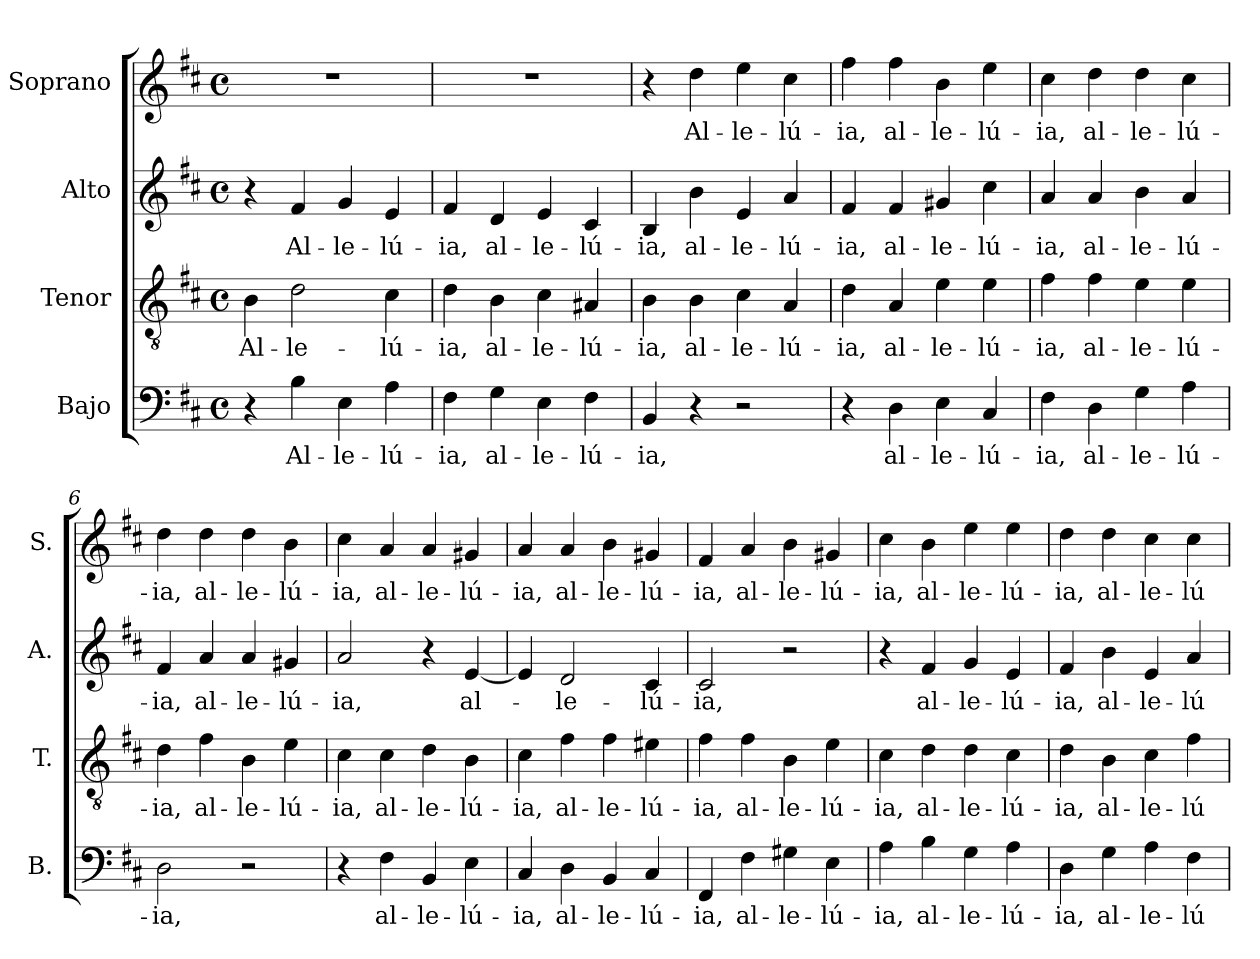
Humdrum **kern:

**kern	**text	**kern	**text	**kern	**text	**kern	**text
*part4	*part4	*part3	*part3	*part2	*part2	*part1	*part1
*staff4	*staff4	*staff3	*staff3	*staff2	*staff2	*staff1	*staff1
*I"Bajo	*	*I"Tenor	*	*I"Alto	*	*I"Soprano	*
*I'B.	*	*I'T.	*	*I'A.	*	*I'S.	*
*clefF4	*	*clefGv2	*	*clefG2	*	*clefG2	*
*k[f#c#]	*	*k[f#c#]	*	*k[f#c#]	*	*k[f#c#]	*
*D:	*	*D:	*	*D:	*	*D:	*
*M4/4	*	*M4/4	*	*M4/4	*	*M4/4	*
*met(c)	*	*met(c)	*	*met(c)	*	*met(c)	*
=1	=1	=1	=1	=1	=1	=1	=1
!	!	!	!	!	!	!LO:TX:a:B:t=Allegro	!
!	!	!	!LO:LY:b	!	!	!	!
*	*	*	*	*	*	*^	*
4r	.	4B\	Al-	4r	.	1r	2ryy	.
!	!LO:LY:b	!	!LO:LY:b	!	!LO:LY:b	!	!	!
4B\	Al-	2d\	-le-	4f#/	Al-	.	.	.
*	*	*	*	*	*	*MM168	*	*
!	!LO:LY:b	!	!	!	!LO:LY:b	!	!	!
4E\	-le-	.	.	4g/	-le-	.	2ryy	.
!	!LO:LY:b	!	!LO:LY:b	!	!LO:LY:b	!	!	!
4A\	-lú-	4c#\	-lú-	4e/	-lú-	.	.	.
=2	=2	=2	=2	=2	=2	=2	=2	=2
!	!LO:LY:b	!	!LO:LY:b	!	!LO:LY:b	!	!	!
*	*	*	*	*	*	*v	*v	*
4F#\	-ia,	4d\	-ia,	4f#/	-ia,	1r	.
!	!LO:LY:b	!	!LO:LY:b	!	!LO:LY:b	!	!
4G\	al-	4B\	al-	4d/	al-	.	.
!	!LO:LY:b	!	!LO:LY:b	!	!LO:LY:b	!	!
4E\	-le-	4c#\	-le-	4e/	-le-	.	.
!	!LO:LY:b	!	!LO:LY:b	!	!LO:LY:b	!	!
4F#\	-lú-	4A#X/	-lú-	4c#/	-lú-	.	.
=3	=3	=3	=3	=3	=3	=3	=3
!	!LO:LY:b	!	!LO:LY:b	!	!LO:LY:b	!	!
4BB/	-ia,	4B\	-ia,	4B/	-ia,	4r	.
!	!	!	!LO:LY:b	!	!LO:LY:b	!	!LO:LY:b
4r	.	4B\	al-	4b\	al-	4dd\	Al-
!	!	!	!LO:LY:b	!	!LO:LY:b	!	!LO:LY:b
2r	.	4c#\	-le-	4e/	-le-	4ee\	-le-
!	!	!	!LO:LY:b	!	!LO:LY:b	!	!LO:LY:b
.	.	4A/	-lú-	4a/	-lú-	4cc#\	-lú-
=4	=4	=4	=4	=4	=4	=4	=4
!	!	!	!LO:LY:b	!	!LO:LY:b	!	!LO:LY:b
4r	.	4d\	-ia,	4f#/	-ia,	4ff#\	-ia,
!	!LO:LY:b	!	!LO:LY:b	!	!LO:LY:b	!	!LO:LY:b
4D\	al-	4A/	al-	4f#/	al-	4ff#\	al-
!	!LO:LY:b	!	!LO:LY:b	!	!LO:LY:b	!	!LO:LY:b
4E\	-le-	4e\	-le-	4g#X/	-le-	4b\	-le-
!	!LO:LY:b	!	!LO:LY:b	!	!LO:LY:b	!	!LO:LY:b
4C#/	-lú-	4e\	-lú-	4cc#\	-lú-	4ee\	-lú-
!!LO:LB:g=z
=5	=5	=5	=5	=5	=5	=5	=5
!	!LO:LY:b	!	!LO:LY:b	!	!LO:LY:b	!	!LO:LY:b
4F#\	-ia,	4f#\	-ia,	4a/	-ia,	4cc#\	-ia,
!	!LO:LY:b	!	!LO:LY:b	!	!LO:LY:b	!	!LO:LY:b
4D\	al-	4f#\	al-	4a/	al-	4dd\	al-
!	!LO:LY:b	!	!LO:LY:b	!	!LO:LY:b	!	!LO:LY:b
4G\	-le-	4e\	-le-	4b\	-le-	4dd\	-le-
!	!LO:LY:b	!	!LO:LY:b	!	!LO:LY:b	!	!LO:LY:b
4A\	-lú-	4e\	-lú-	4a/	-lú-	4cc#\	-lú-
=6	=6	=6	=6	=6	=6	=6	=6
!	!LO:LY:b	!	!LO:LY:b	!	!LO:LY:b	!	!LO:LY:b
2D\	-ia,	4d\	-ia,	4f#/	-ia,	4dd\	-ia,
!	!	!	!LO:LY:b	!	!LO:LY:b	!	!LO:LY:b
.	.	4f#\	al-	4a/	al-	4dd\	al-
!	!	!	!LO:LY:b	!	!LO:LY:b	!	!LO:LY:b
2r	.	4B\	-le-	4a/	-le-	4dd\	-le-
!	!	!	!LO:LY:b	!	!LO:LY:b	!	!LO:LY:b
.	.	4e\	-lú-	4g#X/	-lú-	4b\	-lú-
=7	=7	=7	=7	=7	=7	=7	=7
!	!	!	!LO:LY:b	!	!LO:LY:b	!	!LO:LY:b
4r	.	4c#\	-ia,	2a/	-ia,	4cc#\	-ia,
!	!LO:LY:b	!	!LO:LY:b	!	!	!	!LO:LY:b
4F#\	al-	4c#\	al-	.	.	4a/	al-
!	!LO:LY:b	!	!LO:LY:b	!	!	!	!LO:LY:b
4BB/	-le-	4d\	-le-	4r	.	4a/	-le-
!	!LO:LY:b	!	!LO:LY:b	!	!LO:LY:b	!	!LO:LY:b
4E\	-lú-	4B\	-lú-	[<4e/	al-	4g#X/	-lú-
=8	=8	=8	=8	=8	=8	=8	=8
!	!LO:LY:b	!	!LO:LY:b	!	!	!	!LO:LY:b
4C#/	-ia,	4c#\	-ia,	4e/]	.	4a/	-ia,
!	!LO:LY:b	!	!LO:LY:b	!	!LO:LY:b	!	!LO:LY:b
4D\	al-	4f#\	al-	2d/	-le-	4a/	al-
!	!LO:LY:b	!	!LO:LY:b	!	!	!	!LO:LY:b
4BB/	-le-	4f#\	-le-	.	.	4b\	-le-
!	!LO:LY:b	!	!LO:LY:b	!	!LO:LY:b	!	!LO:LY:b
4C#/	-lú-	4e#X\	-lú-	4c#/	-lú-	4g#X/	-lú-
!!LO:PB:g=z
=9	=9	=9	=9	=9	=9	=9	=9
!	!LO:LY:b	!	!LO:LY:b	!	!LO:LY:b	!	!LO:LY:b
4FF#/	-ia,	4f#\	-ia,	2c#/	-ia,	4f#/	-ia,
!	!LO:LY:b	!	!LO:LY:b	!	!	!	!LO:LY:b
4F#\	al-	4f#\	al-	.	.	4a/	al-
!	!LO:LY:b	!	!LO:LY:b	!	!	!	!LO:LY:b
4G#X\	-le-	4B\	-le-	2r	.	4b\	-le-
!	!LO:LY:b	!	!LO:LY:b	!	!	!	!LO:LY:b
4E\	-lú-	4e\	-lú-	.	.	4g#X/	-lú-
=10	=10	=10	=10	=10	=10	=10	=10
!	!LO:LY:b	!	!LO:LY:b	!	!	!	!LO:LY:b
4A\	-ia,	4c#\	-ia,	4r	.	4cc#\	-ia,
!	!LO:LY:b	!	!LO:LY:b	!	!LO:LY:b	!	!LO:LY:b
4B\	al-	4d\	al-	4f#/	al-	4b\	al-
!	!LO:LY:b	!	!LO:LY:b	!	!LO:LY:b	!	!LO:LY:b
4G\	-le-	4d\	-le-	4g/	-le-	4ee\	-le-
!	!LO:LY:b	!	!LO:LY:b	!	!LO:LY:b	!	!LO:LY:b
4A\	-lú-	4c#\	-lú-	4e/	-lú-	4ee\	-lú-
=11	=11	=11	=11	=11	=11	=11	=11
!	!LO:LY:b	!	!LO:LY:b	!	!LO:LY:b	!	!LO:LY:b
4D\	-ia,	4d\	-ia,	4f#/	-ia,	4dd\	-ia,
!	!LO:LY:b	!	!LO:LY:b	!	!LO:LY:b	!	!LO:LY:b
4G\	al-	4B\	al-	4b\	al-	4dd\	al-
!	!LO:LY:b	!	!LO:LY:b	!	!LO:LY:b	!	!LO:LY:b
4A\	-le-	4c#\	-le-	4e/	-le-	4cc#\	-le-
!	!LO:LY:b	!	!LO:LY:b	!	!LO:LY:b	!	!LO:LY:b
4F#\	-lú-	4f#\	-lú-	4a/	-lú-	4cc#\	-lú-
=	=	=	=	=	=	=	=
*-	*-	*-	*-	*-	*-	*-	*-
